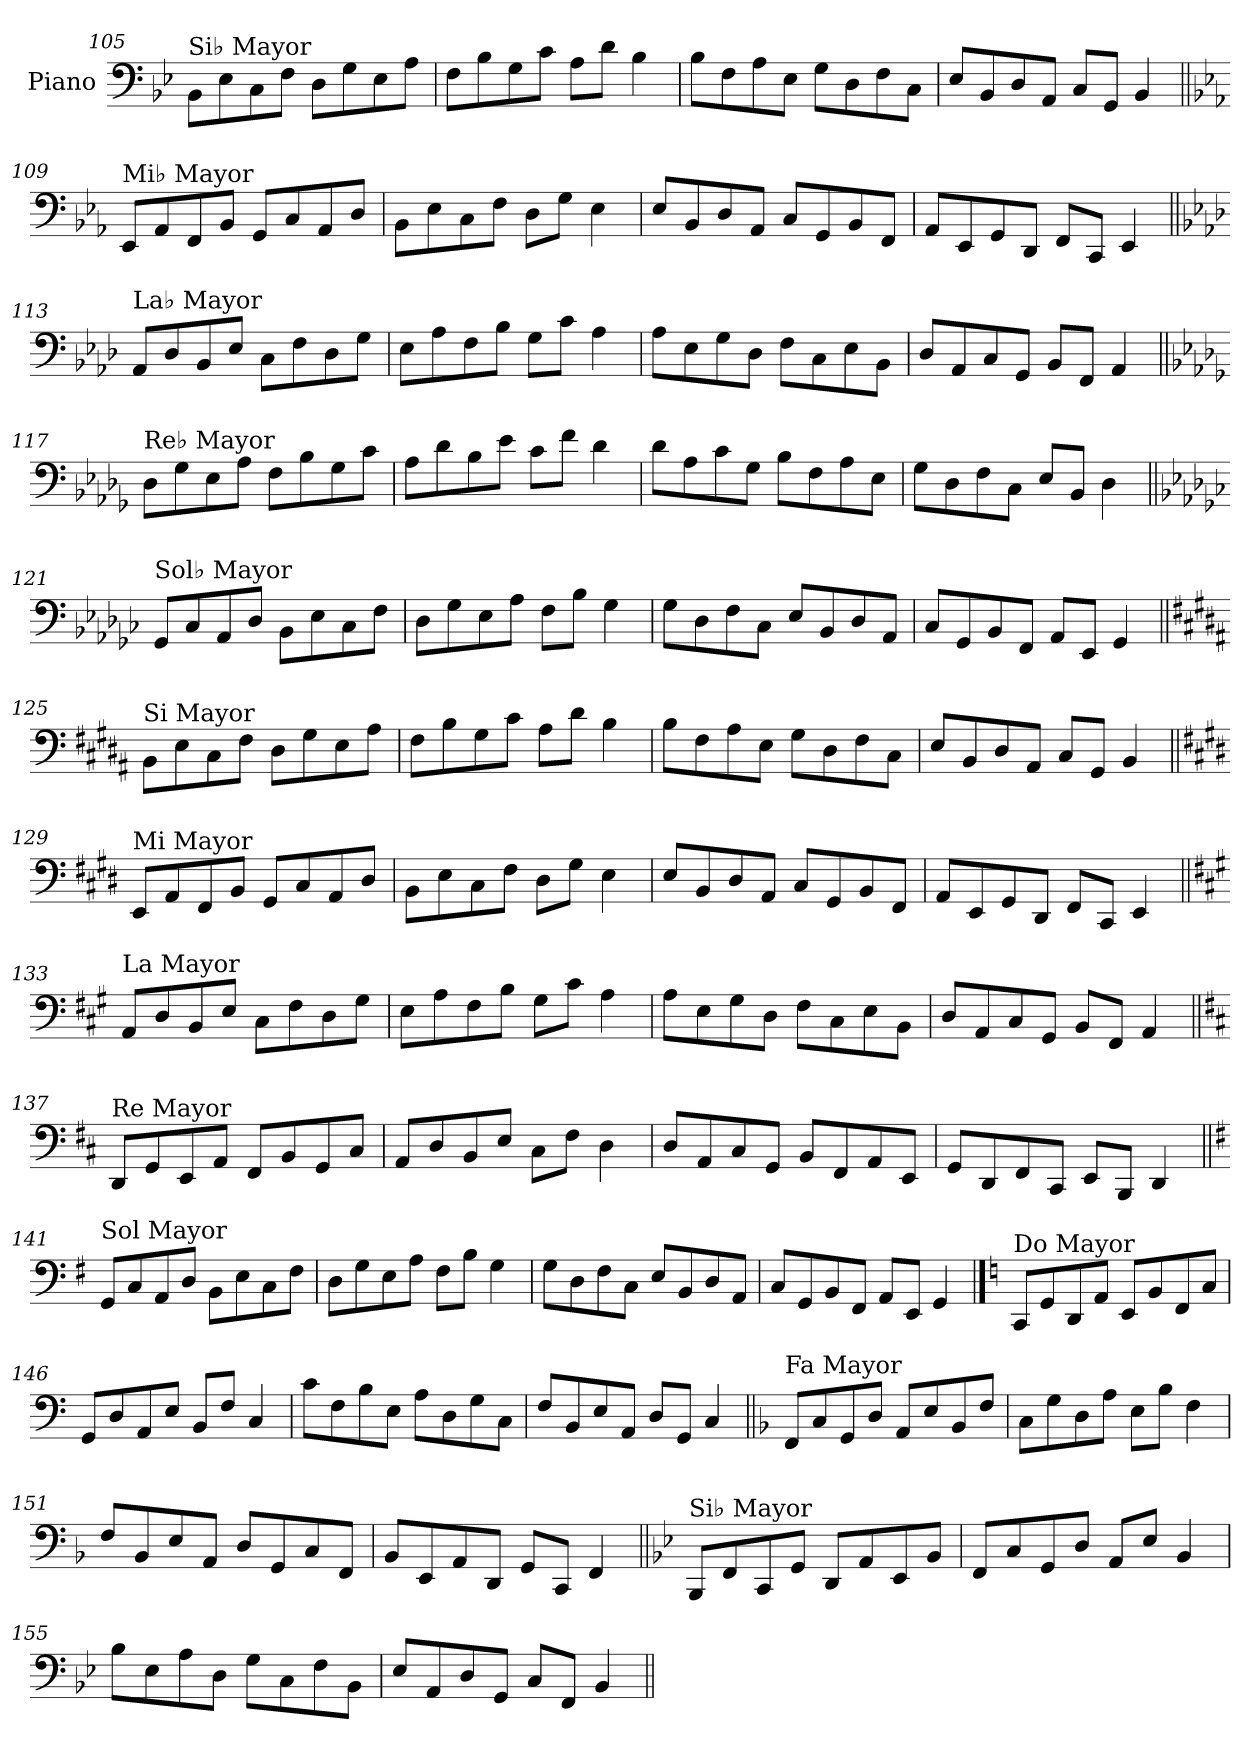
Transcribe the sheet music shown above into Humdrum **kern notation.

**kern
*part1
*staff1
*I"Piano
*I'Pno.
!!LO:LB:g=z
*clefF4
*k[b-e-]
=105
!LO:TX:a:t=Si♭ Mayor
8BB-\L
8E-\
8C\
8F\J
8D\L
8G\
8E-\
8A\J
=106
8F\L
8B-\
8G\
8c\J
8A\L
8d\J
4B-\
=107
8B-\L
8F\
8A\
8E-\J
8G\L
8D\
8F\
8C\J
=108
8E-/L
8BB-/
8D/
8AA/J
8C/L
8GG/J
4BB-/
!!LO:LB:g=z
=109||
*k[b-e-a-]
!LO:TX:a:t=Mi♭ Mayor
8EE-/L
8AA-/
8FF/
8BB-/J
8GG/L
8C/
8AA-/
8D/J
=110
8BB-\L
8E-\
8C\
8F\J
8D\L
8G\J
4E-\
=111
8E-/L
8BB-/
8D/
8AA-/J
8C/L
8GG/
8BB-/
8FF/J
=112
8AA-/L
8EE-/
8GG/
8DD/J
8FF/L
8CC/J
4EE-/
!!LO:LB:g=z
=113||
*k[b-e-a-d-]
!LO:TX:a:t=La♭ Mayor
8AA-/L
8D-/
8BB-/
8E-/J
8C\L
8F\
8D-\
8G\J
=114
8E-\L
8A-\
8F\
8B-\J
8G\L
8c\J
4A-\
=115
8A-\L
8E-\
8G\
8D-\J
8F\L
8C\
8E-\
8BB-\J
=116
8D-/L
8AA-/
8C/
8GG/J
8BB-/L
8FF/J
4AA-/
!!LO:LB:g=z
=117||
*k[b-e-a-d-g-]
!LO:TX:a:t=Re♭ Mayor
8D-\L
8G-\
8E-\
8A-\J
8F\L
8B-\
8G-\
8c\J
=118
8A-\L
8d-\
8B-\
8e-\J
8c\L
8f\J
4d-\
=119
8d-\L
8A-\
8c\
8G-\J
8B-\L
8F\
8A-\
8E-\J
=120
8G-\L
8D-\
8F\
8C\J
8E-/L
8BB-/J
4D-\
!!LO:LB:g=z
=121||
*k[b-e-a-d-g-c-]
!LO:TX:a:t=Sol♭ Mayor
8GG-/L
8C-/
8AA-/
8D-/J
8BB-\L
8E-\
8C-\
8F\J
=122
8D-\L
8G-\
8E-\
8A-\J
8F\L
8B-\J
4G-\
=123
8G-\L
8D-\
8F\
8C-\J
8E-/L
8BB-/
8D-/
8AA-/J
=124
8C-/L
8GG-/
8BB-/
8FF/J
8AA-/L
8EE-/J
4GG-/
!!LO:LB:g=z
=125||
*k[f#c#g#d#a#]
!LO:TX:a:t=Si Mayor
8BB\L
8E\
8C#\
8F#\J
8D#\L
8G#\
8E\
8A#\J
=126
8F#\L
8B\
8G#\
8c#\J
8A#\L
8d#\J
4B\
=127
8B\L
8F#\
8A#\
8E\J
8G#\L
8D#\
8F#\
8C#\J
=128
8E/L
8BB/
8D#/
8AA#/J
8C#/L
8GG#/J
4BB/
!!LO:LB:g=z
=129||
*k[f#c#g#d#]
!LO:TX:a:t=Mi Mayor
8EE/L
8AA/
8FF#/
8BB/J
8GG#/L
8C#/
8AA/
8D#/J
=130
8BB\L
8E\
8C#\
8F#\J
8D#\L
8G#\J
4E\
=131
8E/L
8BB/
8D#/
8AA/J
8C#/L
8GG#/
8BB/
8FF#/J
=132
8AA/L
8EE/
8GG#/
8DD#/J
8FF#/L
8CC#/J
4EE/
!!LO:LB:g=z
=133||
*k[f#c#g#]
!LO:TX:a:t=La Mayor
8AA/L
8D/
8BB/
8E/J
8C#\L
8F#\
8D\
8G#\J
=134
8E\L
8A\
8F#\
8B\J
8G#\L
8c#\J
4A\
=135
8A\L
8E\
8G#\
8D\J
8F#\L
8C#\
8E\
8BB\J
=136
8D/L
8AA/
8C#/
8GG#/J
8BB/L
8FF#/J
4AA/
!!LO:LB:g=z
=137||
*k[f#c#]
!LO:TX:a:t=Re Mayor
8DD/L
8GG/
8EE/
8AA/J
8FF#/L
8BB/
8GG/
8C#/J
=138
8AA/L
8D/
8BB/
8E/J
8C#\L
8F#\J
4D\
=139
8D/L
8AA/
8C#/
8GG/J
8BB/L
8FF#/
8AA/
8EE/J
=140
8GG/L
8DD/
8FF#/
8CC#/J
8EE/L
8BBB/J
4DD/
!!LO:LB:g=z
=141||
*k[f#]
!LO:TX:a:t=Sol Mayor
8GG/L
8C/
8AA/
8D/J
8BB\L
8E\
8C\
8F#\J
=142
8D\L
8G\
8E\
8A\J
8F#\L
8B\J
4G\
=143
8G\L
8D\
8F#\
8C\J
8E/L
8BB/
8D/
8AA/J
=144
8C/L
8GG/
8BB/
8FF#/J
8AA/L
8EE/J
4GG/
!!LO:PB:g=z
==145
*k[]
!LO:TX:a:t=Do Mayor
8CC/L
8GG/
8DD/
8AA/J
8EE/L
8BB/
8FF/
8C/J
=146
8GG/L
8D/
8AA/
8E/J
8BB/L
8F/J
4C/
=147
8c\L
8F\
8B\
8E\J
8A\L
8D\
8G\
8C\J
=148
8F/L
8BB/
8E/
8AA/J
8D/L
8GG/J
4C/
!!LO:LB:g=z
=149||
*k[b-]
!LO:TX:a:t=Fa Mayor
8FF/L
8C/
8GG/
8D/J
8AA/L
8E/
8BB-/
8F/J
=150
8C\L
8G\
8D\
8A\J
8E\L
8B-\J
4F\
=151
8F/L
8BB-/
8E/
8AA/J
8D/L
8GG/
8C/
8FF/J
=152
8BB-/L
8EE/
8AA/
8DD/J
8GG/L
8CC/J
4FF/
!!LO:LB:g=z
=153||
*k[b-e-]
!LO:TX:a:t=Si♭ Mayor
8BBB-/L
8FF/
8CC/
8GG/J
8DD/L
8AA/
8EE-/
8BB-/J
=154
8FF/L
8C/
8GG/
8D/J
8AA/L
8E-/J
4BB-/
=155
8B-\L
8E-\
8A\
8D\J
8G\L
8C\
8F\
8BB-\J
=156
8E-/L
8AA/
8D/
8GG/J
8C/L
8FF/J
4BB-/
=||
*-
